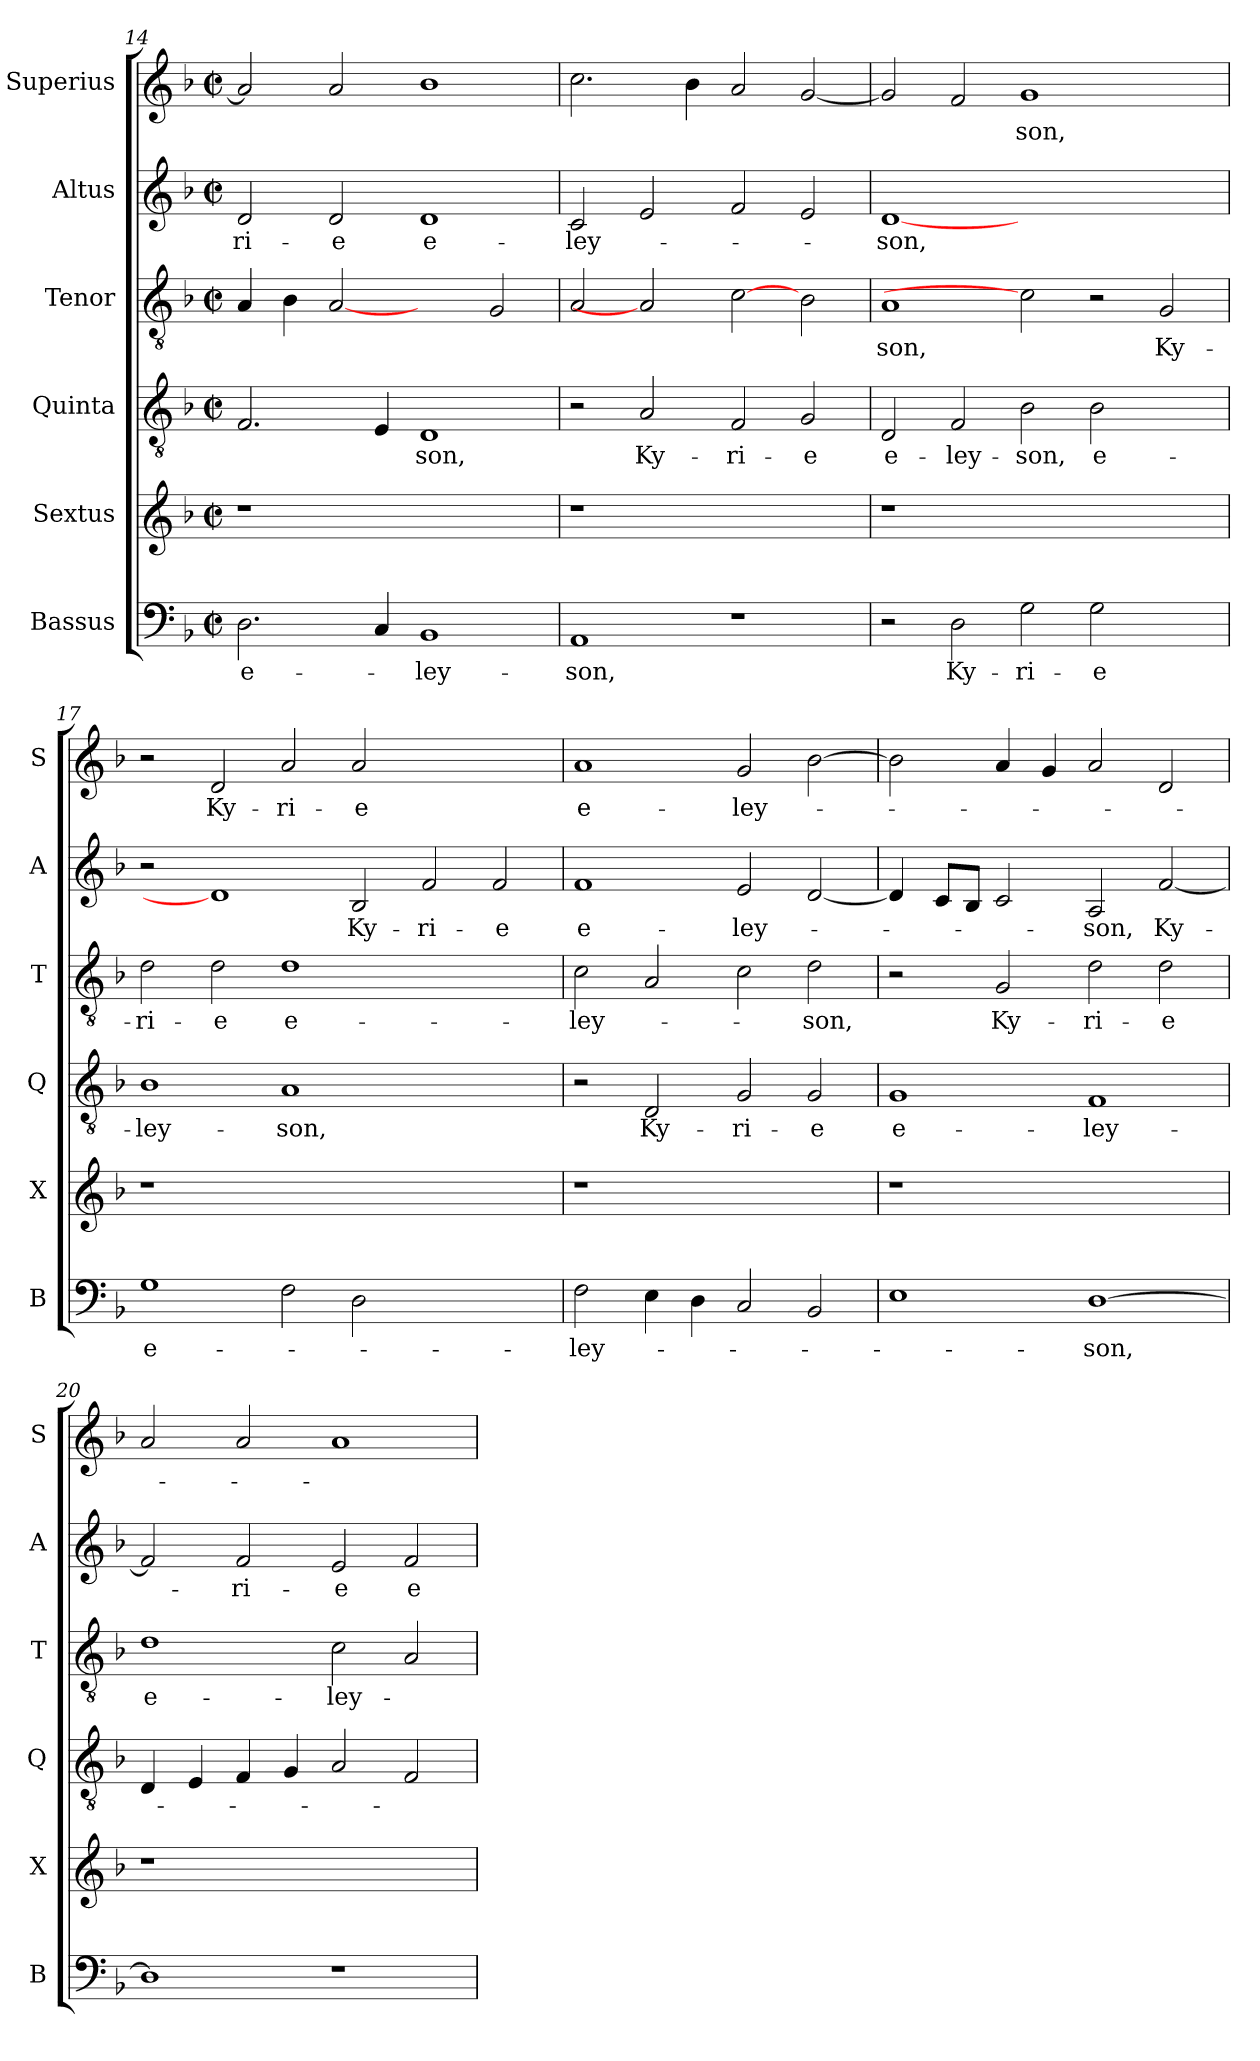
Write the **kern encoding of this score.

**kern	**text	**kern	**kern	**text	**kern	**text	**kern	**text	**kern	**text
*part6	*part6	*part5	*part4	*part4	*part3	*part3	*part2	*part2	*part1	*part1
*staff6	*staff6	*staff5	*staff4	*staff4	*staff3	*staff3	*staff2	*staff2	*staff1	*staff1
*I"Bassus	*	*I"Sextus	*I"Quinta	*	*I"Tenor	*	*I"Altus	*	*I"Superius	*
*I'B	*	*I'X	*I'Q	*	*I'T	*	*I'A	*	*I'S	*
!!LO:PB:g=z
*clefF4	*	*clefG2	*clefGv2	*	*clefGv2	*	*clefG2	*	*clefG2	*
*k[b-]	*	*k[b-]	*k[b-]	*	*k[b-]	*	*k[b-]	*	*k[b-]	*
*F:	*	*F:	*F:	*	*F:	*	*F:	*	*F:	*
*M2/2	*	*M2/2	*M2/2	*	*M2/2	*	*M2/2	*	*M2/2	*
*met(c|)	*	*met(c|)	*met(c|)	*	*met(c|)	*	*met(c|)	*	*met(c|)	*
=14	=14	=14	=14	=14	=14	=14	=14	=14	=14	=14
!	!LO:LY:b	!	!	!	!	!	!	!LO:LY:b	!	!
2.D\	e-	1r	2.F/	.	4A/	.	2d/	-ri-	2a/]	.
.	.	.	.	.	4B-\	.	.	.	.	.
!	!	!	!	!	!	!	!	!LO:LY:b	!	!
.	.	.	.	.	[2A	.	2d/	-e	2a/	.
4C/	.	.	4E/	.	.	.	.	.	.	.
!	!LO:LY:b	!	!	!LO:LY:b	!	!	!	!LO:LY:b	!	!
1BB-	-ley-	1ryy	1D	-son,	2ryy	.	1d	e-	1b-	.
.	.	.	.	.	2G/	.	.	.	.	.
=15	=15	=15	=15	=15	=15	=15	=15	=15	=15	=15
!	!LO:LY:b	!	!	!	!	!	!	!LO:LY:b	!	!
1AA	-son,	1r	2r	.	2A/	.	2c/	-ley-	2.cc\	.
!	!	!	!	!LO:LY:b	!	!	!	!	!	!
.	.	.	2A/	Ky-	2A]	.	2e/	.	.	.
.	.	.	.	.	.	.	.	.	4b-\	.
!	!	!	!	!LO:LY:b	!	!	!	!	!	!
1r	.	1ryy	2F/	-ri-	[2c	.	2f/	.	2a/	.
!	!	!	!	!LO:LY:b	!	!	!	!	!	!
.	.	.	2G/	-e	2B-\	.	2e/	.	[2g/	.
=16	=16	=16	=16	=16	=16	=16	=16	=16	=16	=16
!	!	!	!	!LO:LY:b	!	!LO:LY:b	!	!LO:LY:b	!	!
2r	.	1r	2D/	e-	1A	-son,	[1d	-son,	2g/]	.
!	!LO:LY:b	!	!	!LO:LY:b	!	!	!	!	!	!
2D\	Ky-	.	2F/	-ley-	.	.	.	.	2f/	.
!	!LO:LY:b	!	!	!LO:LY:b	!	!	!	!	!	!LO:LY:b
2G\	-ri-	1.ryy	2B-\	-son,	2c]	.	1.ryy	.	1g	-son,
!	!LO:LY:b	!	!	!LO:LY:b	!	!	!	!	!	!
2G\	-e	.	2B-\	e-	2r	.	.	.	.	.
!	!	!	!	!	!	!LO:LY:b	!	!	!	!
2ryy	.	.	2ryy	.	2G/	Ky-	.	.	2ryy	.
=17	=17	=17	=17	=17	=17	=17	=17	=17	=17	=17
!	!LO:LY:b	!	!	!LO:LY:b	!	!LO:LY:b	!	!	!	!
1G	e-	1r	1B-	-ley-	2d\	-ri-	2r	.	2r	.
!	!	!	!	!	!	!LO:LY:b	!	!	!	!LO:LY:b
.	.	.	.	.	2d\	-e	1d]	.	2d/	Ky-
!	!	!	!	!LO:LY:b	!	!LO:LY:b	!	!	!	!LO:LY:b
2F\	.	0ryy	1A	-son,	1d	e-	.	.	2a/	-ri-
!	!	!	!	!	!	!	!	!LO:LY:b	!	!LO:LY:b
2D\	.	.	.	.	.	.	2B-/	Ky-	2a/	-e
!	!	!	!	!	!	!	!	!LO:LY:b	!	!
1ryy	.	.	1ryy	.	1ryy	.	2f/	-ri-	1ryy	.
!	!	!	!	!	!	!	!	!LO:LY:b	!	!
.	.	.	.	.	.	.	2f/	-e	.	.
=18	=18	=18	=18	=18	=18	=18	=18	=18	=18	=18
!	!LO:LY:b	!	!	!	!	!LO:LY:b	!	!LO:LY:b	!	!LO:LY:b
2F\	-ley-	1r	2r	.	2c\	-ley-	1f	e-	1a	e-
!	!	!	!	!LO:LY:b	!	!	!	!	!	!
4E\	.	.	2D/	Ky-	2A/	.	.	.	.	.
4D\	.	.	.	.	.	.	.	.	.	.
!	!	!	!	!LO:LY:b	!	!	!	!LO:LY:b	!	!LO:LY:b
2C/	.	1ryy	2G/	-ri-	2c\	.	2e/	-ley-	2g/	-ley-
!	!	!	!	!LO:LY:b	!	!LO:LY:b	!	!	!	!
2BB-/	.	.	2G/	-e	2d\	-son,	[2d/	.	[2b-\	.
=19	=19	=19	=19	=19	=19	=19	=19	=19	=19	=19
!	!	!	!	!LO:LY:b	!	!	!	!	!	!
1E	.	1r	1G	e-	2r	.	4d/]	.	2b-\]	.
.	.	.	.	.	.	.	8c/L	.	.	.
.	.	.	.	.	.	.	8B-/J	.	.	.
!	!	!	!	!	!	!LO:LY:b	!	!	!	!
.	.	.	.	.	2G/	Ky-	2c/	.	4a/	.
.	.	.	.	.	.	.	.	.	4g/	.
!	!LO:LY:b	!	!	!LO:LY:b	!	!LO:LY:b	!	!LO:LY:b	!	!
[1D	-son,	1ryy	1F	-ley-	2d\	-ri-	2A/	-son,	2a/	.
!	!	!	!	!	!	!LO:LY:b	!	!LO:LY:b	!	!
.	.	.	.	.	2d\	-e	[2f/	Ky-	2d/	.
!!LO:LB:g=z
=20	=20	=20	=20	=20	=20	=20	=20	=20	=20	=20
!	!	!	!	!	!	!LO:LY:b	!	!	!	!
1D]	.	1r	4D/	.	1d	e-	2f/]	.	2a/	.
.	.	.	4E/	.	.	.	.	.	.	.
!	!	!	!	!	!	!	!	!LO:LY:b	!	!
.	.	.	4F/	.	.	.	2f/	-ri-	2a/	.
.	.	.	4G/	.	.	.	.	.	.	.
!	!	!	!	!	!	!LO:LY:b	!	!LO:LY:b	!	!
1r	.	1ryy	2A/	.	2c\	-ley-	2e/	-e	1a	.
!	!	!	!	!	!	!	!	!LO:LY:b	!	!
.	.	.	2F/	.	2A/	.	2f/	e-	.	.
=	=	=	=	=	=	=	=	=	=	=
*-	*-	*-	*-	*-	*-	*-	*-	*-	*-	*-
